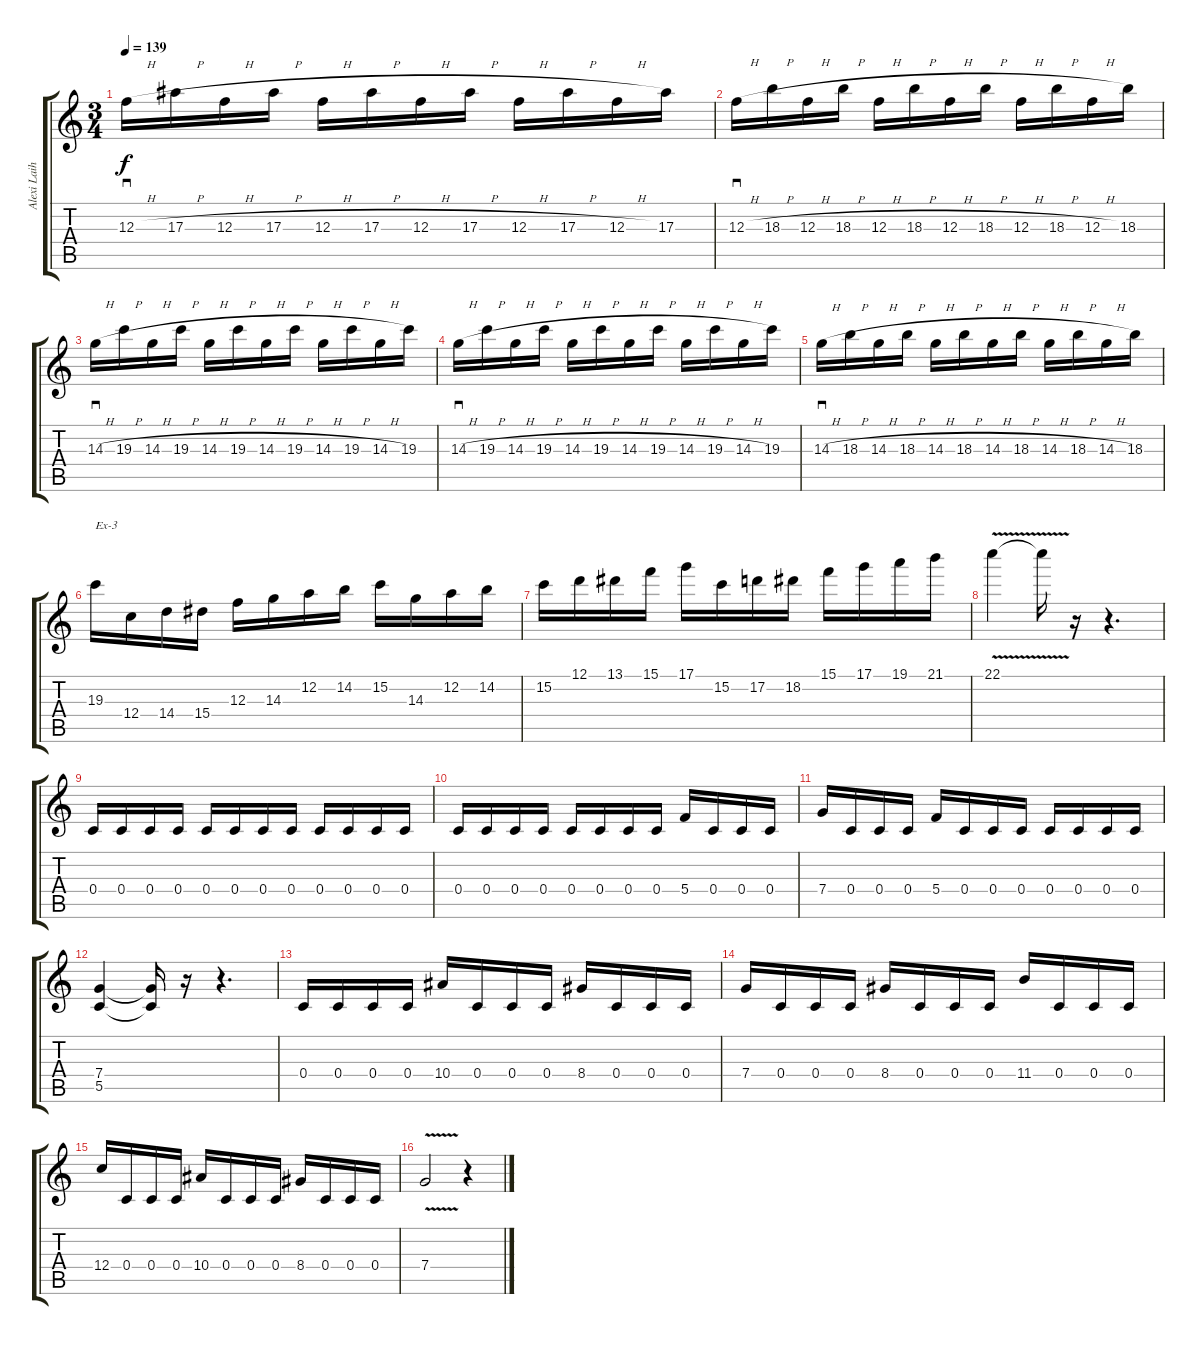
\track ("Alexi Laiho" "Alexi Laih") {instrument distortionguitar}
\staff {score tabs}
\tuning (D4 A3 F3 C3 G2 D2) {hide}
\ts (3 4)
\tempo 139
\clef g2
\ks c
12.3{h}.16{sd dy f} 17.3{h}.16 12.3{h}.16 17.3{h}.16 12.3{h}.16 17.3{h}.16 12.3{h}.16 17.3{h}.16 12.3{h}.16 17.3{h}.16 12.3{h}.16 17.3.16 |
12.3{h}.16{sd} 18.3{h}.16 12.3{h}.16 18.3{h}.16 12.3{h}.16 18.3{h}.16 12.3{h}.16 18.3{h}.16 12.3{h}.16 18.3{h}.16 12.3{h}.16 18.3.16 |
14.3{h}.16{sd} 19.3{h}.16 14.3{h}.16 19.3{h}.16 14.3{h}.16 19.3{h}.16 14.3{h}.16 19.3{h}.16 14.3{h}.16 19.3{h}.16 14.3{h}.16 19.3.16 |
14.3{h}.16{sd} 19.3{h}.16 14.3{h}.16 19.3{h}.16 14.3{h}.16 19.3{h}.16 14.3{h}.16 19.3{h}.16 14.3{h}.16 19.3{h}.16 14.3{h}.16 19.3.16 |
14.3{h}.16{sd} 18.3{h}.16 14.3{h}.16 18.3{h}.16 14.3{h}.16 18.3{h}.16 14.3{h}.16 18.3{h}.16 14.3{h}.16 18.3{h}.16 14.3{h}.16 18.3.16 |
19.3.16{txt "Ex-3"} 12.4.16 14.4.16 15.4.16 12.3.16 14.3.16 12.2.16 14.2.16 15.2.16 14.3.16 12.2.16 14.2.16 |
15.2.16 12.1.16 13.1.16 15.1.16 17.1.16 15.2.16 17.2.16 18.2.16 15.1.16 17.1.16 19.1.16 21.1.16 |
22.1{v}.4 22.1{t}.16 r.16 r.4{d} |
0.4.16 0.4.16 0.4.16 0.4.16 0.4.16 0.4.16 0.4.16 0.4.16 0.4.16 0.4.16 0.4.16 0.4.16 |
0.4.16 0.4.16 0.4.16 0.4.16 0.4.16 0.4.16 0.4.16 0.4.16 5.4.16 0.4.16 0.4.16 0.4.16 |
7.4.16 0.4.16 0.4.16 0.4.16 5.4.16 0.4.16 0.4.16 0.4.16 0.4.16 0.4.16 0.4.16 0.4.16 |
(7.4 5.5).4 (7.4{t} 5.5{t}).16 r.16 r.4{d} |
0.4.16 0.4.16 0.4.16 0.4.16 10.4.16 0.4.16 0.4.16 0.4.16 8.4.16 0.4.16 0.4.16 0.4.16 |
7.4.16 0.4.16 0.4.16 0.4.16 8.4.16 0.4.16 0.4.16 0.4.16 11.4.16 0.4.16 0.4.16 0.4.16 |
12.4.16 0.4.16 0.4.16 0.4.16 10.4.16 0.4.16 0.4.16 0.4.16 8.4.16 0.4.16 0.4.16 0.4.16 |
7.4{v}.2 r.4
